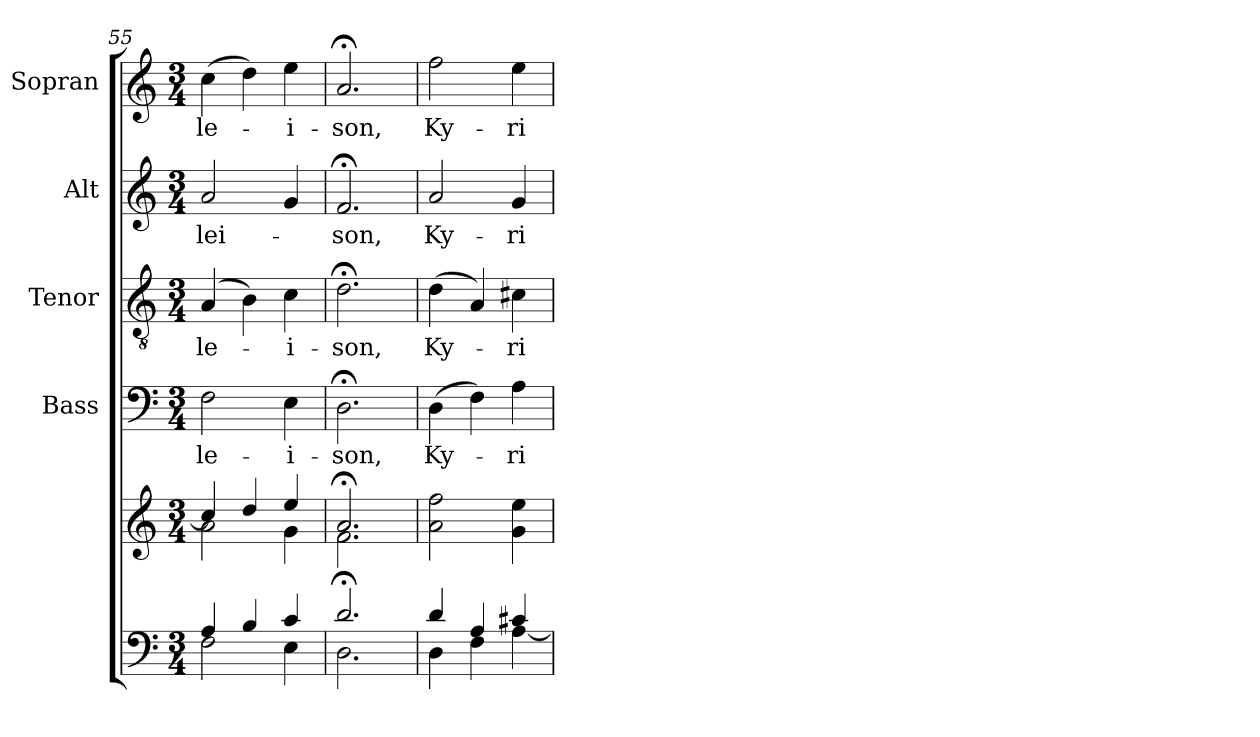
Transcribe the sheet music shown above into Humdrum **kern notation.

**kern	**kern	**kern	**text	**kern	**text	**kern	**text	**kern	**text
*part5	*part5	*part4	*part4	*part3	*part3	*part2	*part2	*part1	*part1
*staff6	*staff5	*staff4	*staff4	*staff3	*staff3	*staff2	*staff2	*staff1	*staff1
*	*	*I"Bass	*	*I"Tenor	*	*I"Alt	*	*I"Sopran	*
*	*	*I'B.	*	*I'T.	*	*I'A.	*	*I'S.	*
*clefF4	*clefG2	*clefF4	*	*clefGv2	*	*clefG2	*	*clefG2	*
*k[]	*k[]	*k[]	*	*k[]	*	*k[]	*	*k[]	*
*C:	*C:	*C:	*	*C:	*	*C:	*	*C:	*
*M3/4	*M3/4	*M3/4	*	*M3/4	*	*M3/4	*	*M3/4	*
=55	=55	=55	=55	=55	=55	=55	=55	=55	=55
*^	*^	*	*	*	*	*	*	*	*
!	!	!	!	!	!LO:LY:b	!	!LO:LY:b	!	!LO:LY:b	!	!LO:LY:b
4A/	2F\	4cc/]	2a\	2F\	-le-	(4A/	-le-	2a/	-lei-	(>4cc\	-le-
4B/	.	4dd/	.	.	.	4B\)	.	.	.	4dd\)	.
!	!	!	!	!	!LO:LY:b	!	!LO:LY:b	!	!	!	!LO:LY:b
4c/	4E\	4ee/	4g\	4E\	-i-	4c\	-i-	4g/	.	4ee\	-i-
!!LO:PB:g=z
=56	=56	=56	=56	=56	=56	=56	=56	=56	=56	=56	=56
!	!	!	!	!	!LO:LY:b	!	!LO:LY:b	!	!LO:LY:b	!	!LO:LY:b
2.d;</	2.D\	2.a;</	2.f\	2.D;<\	-son,	2.d;<\	-son,	2.f;</	-son,	2.a;</	-son,
=57	=57	=57	=57	=57	=57	=57	=57	=57	=57	=57	=57
!	!	!	!	!	!LO:LY:b	!	!LO:LY:b	!	!LO:LY:b	!	!LO:LY:b
*	*	*v	*v	*	*	*	*	*	*	*	*
4d/	4D\	2a\ 2ff\	(>4D\	Ky-	(>4d\	Ky-	2a/	Ky-	2ff\	Ky-
4A/	4F\	.	4F\)	.	4A/)	.	.	.	.	.
!	!	!	!	!LO:LY:b	!	!LO:LY:b	!	!LO:LY:b	!	!LO:LY:b
4c#X/	[<4A\	4g\ 4ee\	4A\	-ri-	4c#X\	-ri-	4g/	-ri-	4ee\	-ri-
*v	*v	*	*	*	*	*	*	*	*	*
=	=	=	=	=	=	=	=	=	=
*-	*-	*-	*-	*-	*-	*-	*-	*-	*-
